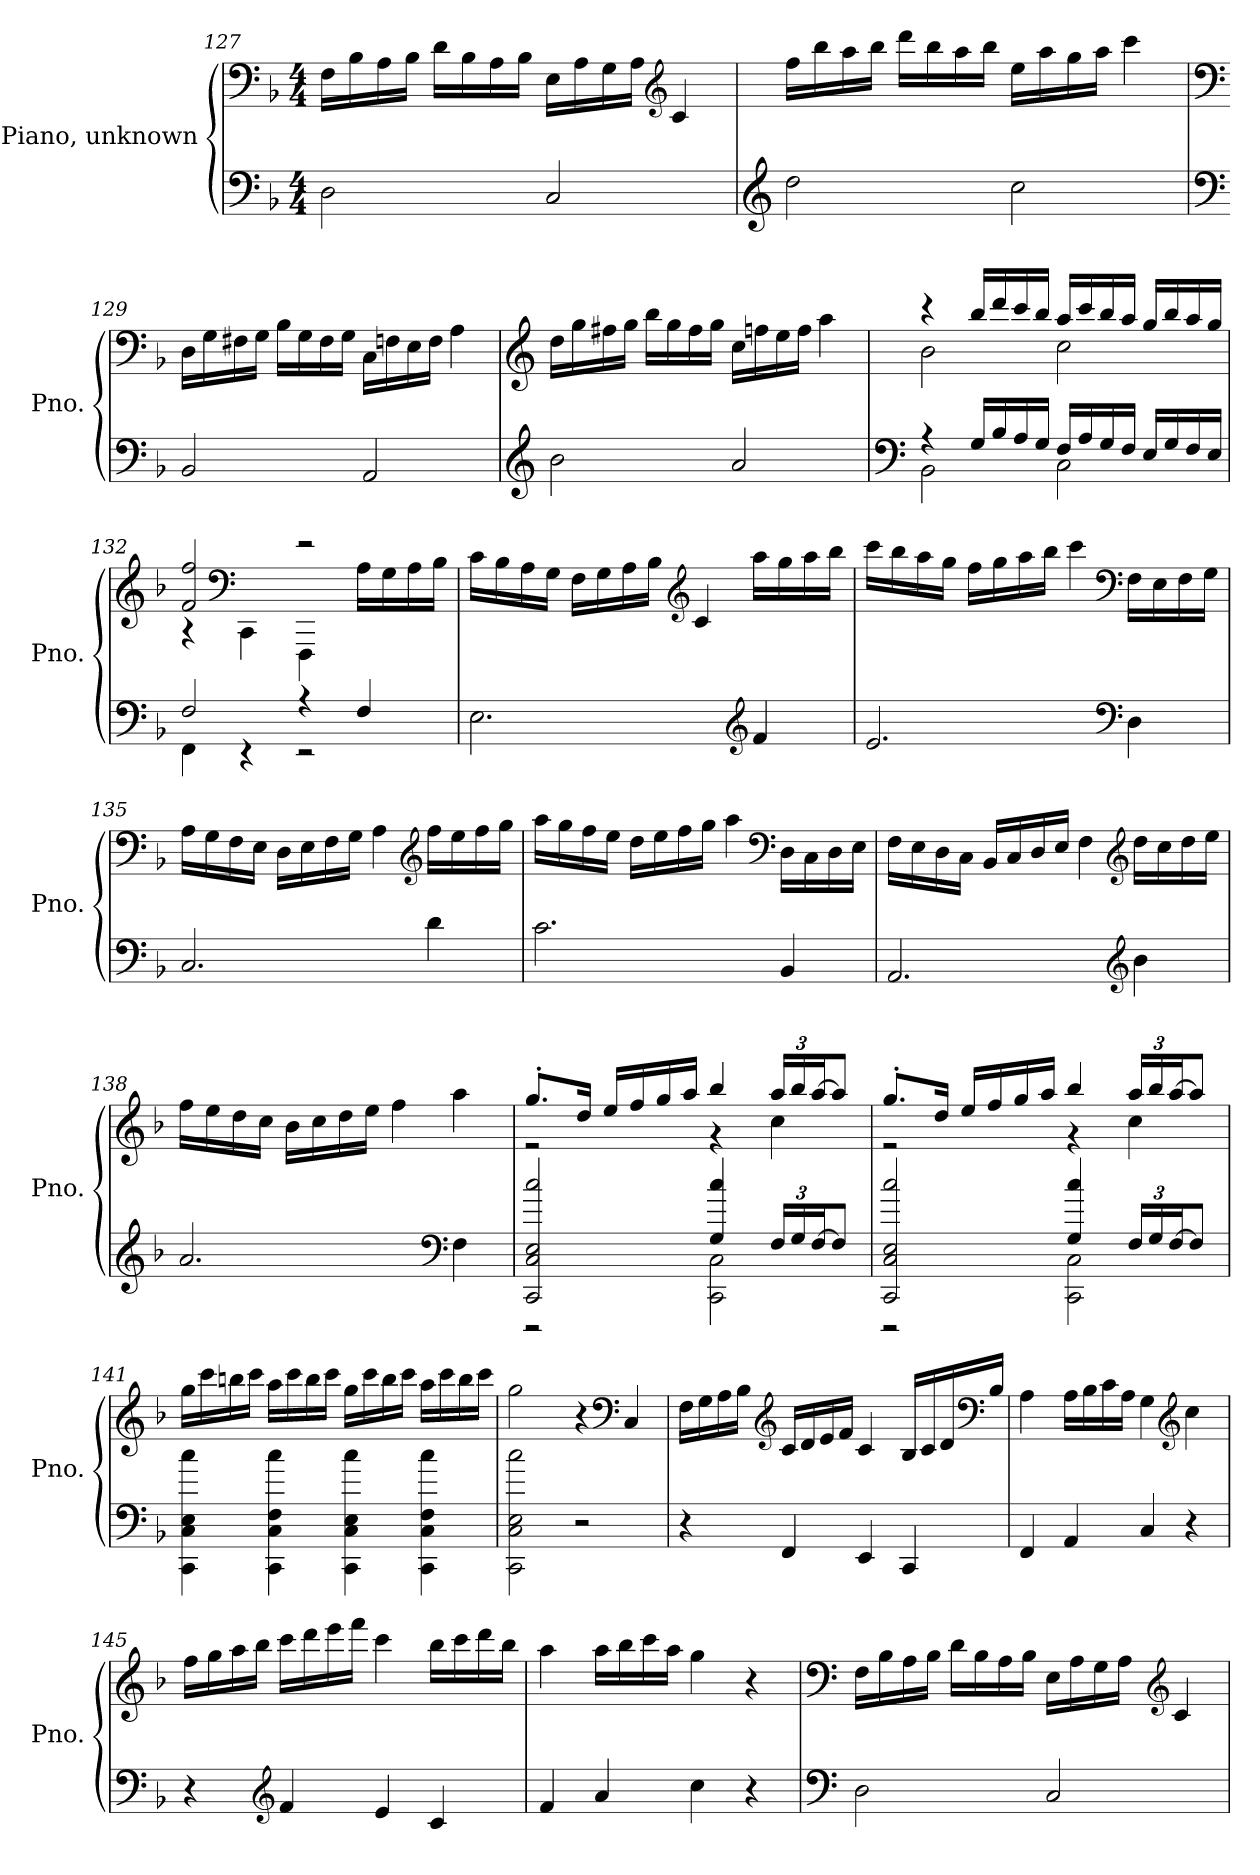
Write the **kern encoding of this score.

**kern	**kern
*part1	*part1
*staff2	*staff1
*I"Piano, unknown	*
*I'Pno.	*
*clefF4	*clefF4
*k[b-]	*k[b-]
*M4/4	*M4/4
=127	=127
2D\	16F\LL
.	16B-\
.	16A\
.	16B-\JJ
.	16d\LL
.	16B-\
.	16A\
.	16B-\JJ
2C/	16E\LL
.	16A\
.	16G\
.	16A\JJ
*	*clefG2
.	4c/
!!LO:LB:g=z
=128	=128
*clefG2	*
2dd\	16ff\LL
.	16bb-\
.	16aa\
.	16bb-\JJ
.	16ddd\LL
.	16bb-\
.	16aa\
.	16bb-\JJ
2cc\	16ee\LL
.	16aa\
.	16gg\
.	16aa\JJ
.	4ccc\
=129	=129
*clefF4	*clefF4
2BB-/	16D\LL
.	16G\
.	16F#X\
.	16G\JJ
.	16B-\LL
.	16G\
.	16F#\
.	16G\JJ
2AA/	16C\LL
.	16Fn\
.	16E\
.	16F\JJ
.	4A\
!!LO:LB:g=z
=130	=130
*clefG2	*clefG2
2b-\	16dd\LL
.	16gg\
.	16ff#X\
.	16gg\JJ
.	16bb-\LL
.	16gg\
.	16ff#\
.	16gg\JJ
2a/	16cc\LL
.	16ffn\
.	16ee\
.	16ff\JJ
.	4aa\
=131	=131
*clefF4	*
*^	*^
4r	2BB-\	4r	2b-\
16G/LL	.	16bb-/LL	.
16B-/	.	16ddd/	.
16A/	.	16ccc/	.
16G/JJ	.	16bb-/JJ	.
16F/LL	2C\	16aa/LL	2cc\
16A/	.	16ccc/	.
16G/	.	16bb-/	.
16F/JJ	.	16aa/JJ	.
16E/LL	.	16gg/LL	.
16G/	.	16bb-/	.
16F/	.	16aa/	.
16E/JJ	.	16gg/JJ	.
=132	=132	=132	=132
2F/	4FF\	2f/ 2ff/	4r
*	*	*clefF4	*
.	4r	.	4CC\
4r	2r	2r	4FFF\
4F/	.	.	16A\LL
.	.	.	16G\
.	.	.	16A\
.	.	.	16B-\JJ
*v	*v	*	*
*	*v	*v
!!LO:PB:g=z
=133	=133
2.E\	16c\LL
.	16B-\
.	16A\
.	16G\JJ
.	16F\LL
.	16G\
.	16A\
.	16B-\JJ
*	*clefG2
.	4c/
*clefG2	*
4f/	16aa\LL
.	16gg\
.	16aa\
.	16bb-\JJ
=134	=134
2.e/	16ccc\LL
.	16bb-\
.	16aa\
.	16gg\JJ
.	16ff\LL
.	16gg\
.	16aa\
.	16bb-\JJ
.	4ccc\
*clefF4	*clefF4
4D\	16F\LL
.	16E\
.	16F\
.	16G\JJ
!!LO:LB:g=z
=135	=135
2.C/	16A\LL
.	16G\
.	16F\
.	16E\JJ
.	16D\LL
.	16E\
.	16F\
.	16G\JJ
.	4A\
*	*clefG2
4d\	16ff\LL
.	16ee\
.	16ff\
.	16gg\JJ
=136	=136
2.c\	16aa\LL
.	16gg\
.	16ff\
.	16ee\JJ
.	16dd\LL
.	16ee\
.	16ff\
.	16gg\JJ
.	4aa\
*	*clefF4
4BB-/	16D\LL
.	16C\
.	16D\
.	16E\JJ
=137	=137
2.AA/	16F\LL
.	16E\
.	16D\
.	16C\JJ
.	16BB-/LL
.	16C/
.	16D/
.	16E/JJ
.	4F\
*clefG2	*clefG2
4b-\	16dd\LL
.	16cc\
.	16dd\
.	16ee\JJ
!!LO:LB:g=z
=138	=138
2.a/	16ff\LL
.	16ee\
.	16dd\
.	16cc\JJ
.	16b-\LL
.	16cc\
.	16dd\
.	16ee\JJ
.	4ff\
*clefF4	*
4F\	4aa\
=139	=139
*^	*^
2CC/ 2C/ 2E/ 2cc/	2r	8.gg'/L	2r
.	.	16dd/Jk	.
.	.	16ee/LL	.
.	.	16ff/	.
.	.	16gg/	.
.	.	16aa/JJ	.
4G/ 4cc/	2CC\ 2C\	4bb-/	4r
*Xbrackettup	*	*Xbrackettup	*
24F/LL	.	24aa/LL	4cc\
24G/	.	24bb-/	.
[24F/J	.	[24aa/J	.
8F/J]	.	8aa/J]	.
=140	=140	=140	=140
2CC/ 2C/ 2E/ 2cc/	2r	8.gg'/L	2r
.	.	16dd/Jk	.
.	.	16ee/LL	.
.	.	16ff/	.
.	.	16gg/	.
.	.	16aa/JJ	.
4G/ 4cc/	2CC\ 2C\	4bb-/	4r
24F/LL	.	24aa/LL	4cc\
24G/	.	24bb-/	.
[24F/J	.	[24aa/J	.
8F/J]	.	8aa/J]	.
*v	*v	*	*
*	*v	*v
!!LO:LB:g=z
=141	=141
4CC\ 4C\ 4E\ 4cc\	16gg\LL
.	16ccc\
.	16bbn\
.	16ccc\JJ
4CC\ 4C\ 4F\ 4cc\	16aa\LL
.	16ccc\
.	16bb\
.	16ccc\JJ
4CC\ 4C\ 4E\ 4cc\	16gg\LL
.	16ccc\
.	16bb\
.	16ccc\JJ
4CC\ 4C\ 4F\ 4cc\	16aa\LL
.	16ccc\
.	16bb\
.	16ccc\JJ
=142	=142
2CC\ 2C\ 2E\ 2cc\	2gg\
2r	4r
*	*clefF4
.	4C/
=143	=143
4r	16F\LL
.	16G\
.	16A\
.	16B-\JJ
*	*clefG2
4FF/	16c/LL
.	16d/
.	16e/
.	16f/JJ
4EE/	4c/
4CC/	16B-/LL
.	16c/
.	16d/
*	*clefF4
.	16B-/JJ
!!LO:LB:g=z
=144	=144
4FF/	4A\
4AA/	16A\LL
.	16B-\
.	16c\
.	16A\JJ
4C/	4G\
*	*clefG2
4r	4cc\
=145	=145
4r	16ff\LL
.	16gg\
.	16aa\
.	16bb-\JJ
*clefG2	*
4f/	16ccc\LL
.	16ddd\
.	16eee\
.	16fff\JJ
4e/	4ccc\
4c/	16bb-\LL
.	16ccc\
.	16ddd\
.	16bb-\JJ
=146	=146
4f/	4aa\
4a/	16aa\LL
.	16bb-\
.	16ccc\
.	16aa\JJ
4cc\	4gg\
4r	4r
!!LO:LB:g=z
=147	=147
*clefF4	*clefF4
2D\	16F\LL
.	16B-\
.	16A\
.	16B-\JJ
.	16d\LL
.	16B-\
.	16A\
.	16B-\JJ
2C/	16E\LL
.	16A\
.	16G\
.	16A\JJ
*	*clefG2
.	4c/
=	=
*-	*-
